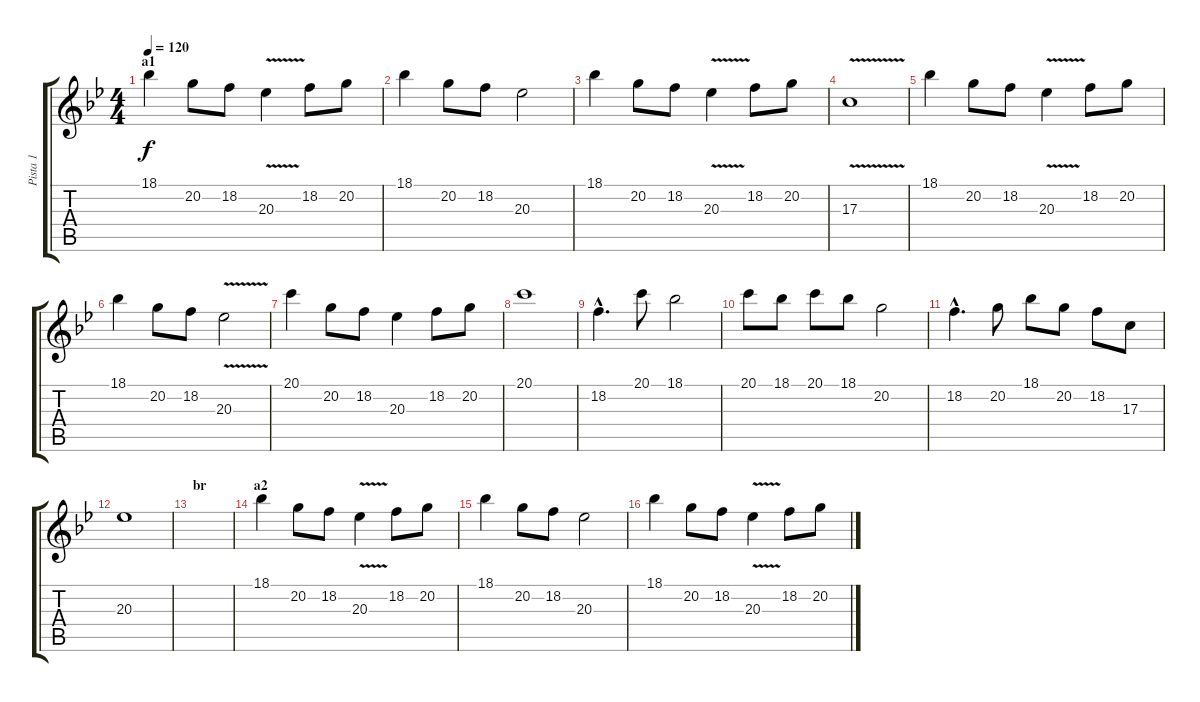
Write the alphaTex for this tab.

\track ("Pista 1" "Pista 1") {instrument piccolo}
\staff {score tabs}
\tuning (E4 B3 G3 D3 A2 E2) {hide}
\ts (4 4)
\section ("" "a1")
\tempo 120
\clef g2
\ks bb
18.1.4{dy f instrument piccolo} 20.2.8 18.2.8 20.3{v}.4 18.2.8 20.2.8 |
18.1.4 20.2.8 18.2.8 20.3.2 |
18.1.4 20.2.8 18.2.8 20.3{v}.4 18.2.8 20.2.8 |
17.3{v}.1 |
18.1.4 20.2.8 18.2.8 20.3{v}.4 18.2.8 20.2.8 |
18.1.4 20.2.8 18.2.8 20.3{v}.2 |
20.1.4 20.2.8 18.2.8 20.3.4 18.2.8 20.2.8 |
20.1.1 |
18.2{hac}.4{d} 20.1.8 18.1.2 |
20.1.8 18.1.8 20.1.8 18.1.8 20.2.2 |
18.2{hac}.4{d} 20.2.8 18.1.8 20.2.8 18.2.8 17.3.8 |
20.3.1 |
\section ("" "br")
|
\section ("" "a2")
18.1.4 20.2.8 18.2.8 20.3{v}.4 18.2.8 20.2.8 |
18.1.4 20.2.8 18.2.8 20.3.2 |
18.1.4 20.2.8 18.2.8 20.3{v}.4 18.2.8 20.2.8
